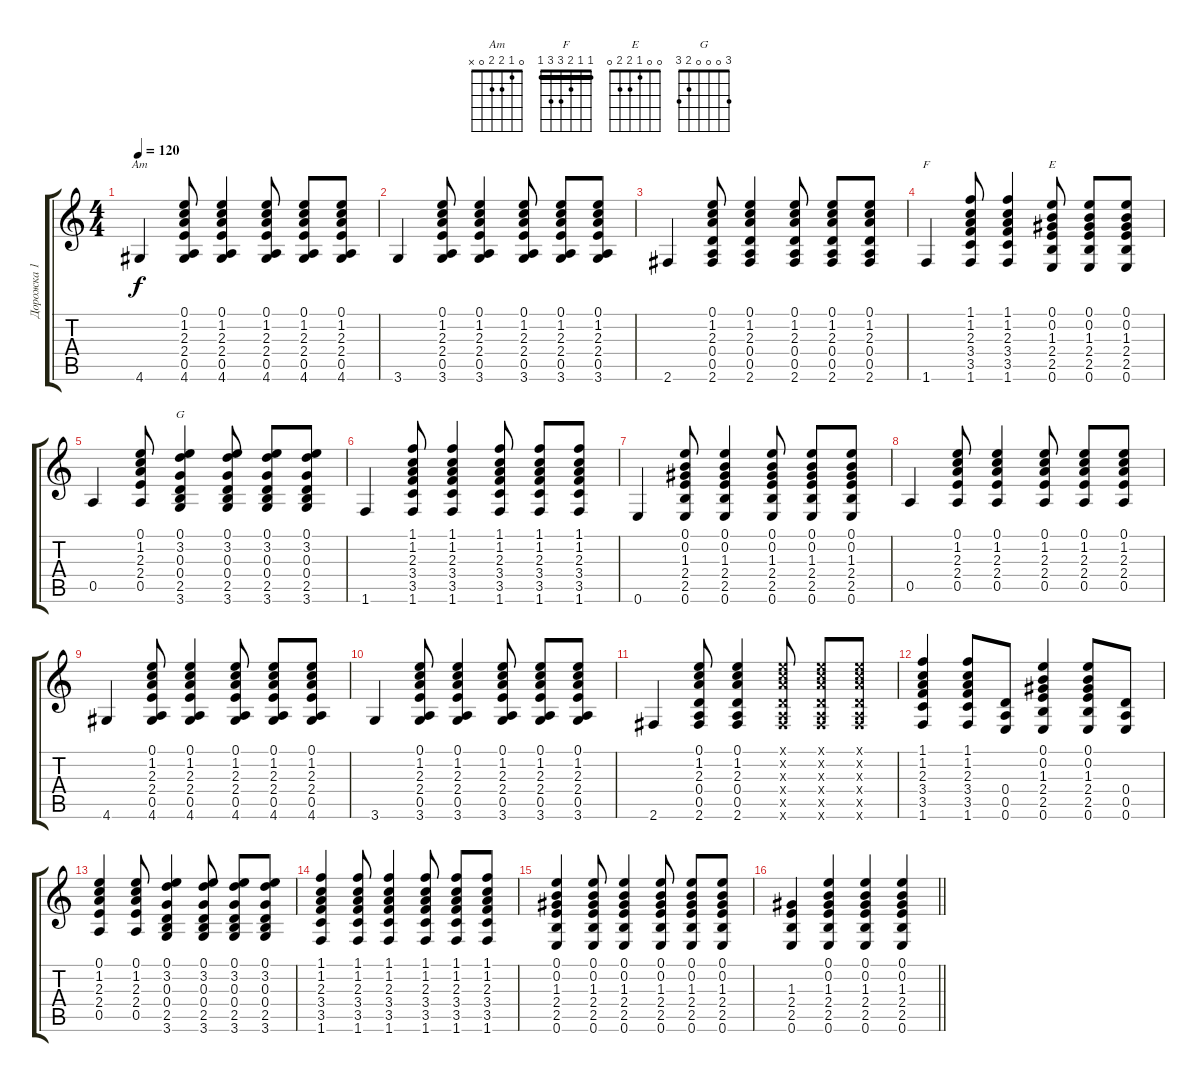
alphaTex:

\track ("Дорожка 1" "Дорожка 1") {instrument acousticguitarsteel}
\staff {score tabs}
\tuning (E4 B3 G3 D3 A2 E2) {hide}
\chord ("Am" 0 1 2 2 0 x)
\chord ("F" 1 1 2 3 3 1) {barre 1}
\chord ("E" 0 0 1 2 2 0)
\chord ("G" 3 0 0 0 2 3)
\ts (4 4)
\tempo 120
\clef g2
\ks c
4.6.4{ch "Am" dy f} (0.1 1.2 2.3 2.4 0.5 4.6).8 (0.1 1.2 2.3 2.4 0.5 4.6).4 (0.1 1.2 2.3 2.4 0.5 4.6).8 (0.1 1.2 2.3 2.4 0.5 4.6).8 (0.1 1.2 2.3 2.4 0.5 4.6).8 |
3.6.4 (0.1 1.2 2.3 2.4 0.5 3.6).8 (0.1 1.2 2.3 2.4 0.5 3.6).4 (0.1 1.2 2.3 2.4 0.5 3.6).8 (0.1 1.2 2.3 2.4 0.5 3.6).8 (0.1 1.2 2.3 2.4 0.5 3.6).8 |
2.6.4 (0.1 1.2 2.3 0.4 0.5 2.6).8 (0.1 1.2 2.3 0.4 0.5 2.6).4 (0.1 1.2 2.3 0.4 0.5 2.6).8 (0.1 1.2 2.3 0.4 0.5 2.6).8 (0.1 1.2 2.3 0.4 0.5 2.6).8 |
1.6.4{ch "F"} (1.1 1.2 2.3 3.4 3.5 1.6).8 (1.1 1.2 2.3 3.4 3.5 1.6).4 (0.1 0.2 1.3 2.4 2.5 0.6).8{ch "E"} (0.1 0.2 1.3 2.4 2.5 0.6).8 (0.1 0.2 1.3 2.4 2.5 0.6).8 |
0.5.4 (0.1 1.2 2.3 2.4 0.5).8 (0.1 3.2 0.3 0.4 2.5 3.6).4{ch "G"} (0.1 3.2 0.3 0.4 2.5 3.6).8 (0.1 3.2 0.3 0.4 2.5 3.6).8 (0.1 3.2 0.3 0.4 2.5 3.6).8 |
1.6.4 (1.1 1.2 2.3 3.4 3.5 1.6).8 (1.1 1.2 2.3 3.4 3.5 1.6).4 (1.1 1.2 2.3 3.4 3.5 1.6).8 (1.1 1.2 2.3 3.4 3.5 1.6).8 (1.1 1.2 2.3 3.4 3.5 1.6).8 |
0.6.4 (0.1 0.2 1.3 2.4 2.5 0.6).8 (0.1 0.2 1.3 2.4 2.5 0.6).4 (0.1 0.2 1.3 2.4 2.5 0.6).8 (0.1 0.2 1.3 2.4 2.5 0.6).8 (0.1 0.2 1.3 2.4 2.5 0.6).8 |
0.5.4 (0.1 1.2 2.3 2.4 0.5).8 (0.1 1.2 2.3 2.4 0.5).4 (0.1 1.2 2.3 2.4 0.5).8 (0.1 1.2 2.3 2.4 0.5).8 (0.1 1.2 2.3 2.4 0.5).8 |
4.6.4 (0.1 1.2 2.3 2.4 0.5 4.6).8 (0.1 1.2 2.3 2.4 0.5 4.6).4 (0.1 1.2 2.3 2.4 0.5 4.6).8 (0.1 1.2 2.3 2.4 0.5 4.6).8 (0.1 1.2 2.3 2.4 0.5 4.6).8 |
3.6.4 (0.1 1.2 2.3 2.4 0.5 3.6).8 (0.1 1.2 2.3 2.4 0.5 3.6).4 (0.1 1.2 2.3 2.4 0.5 3.6).8 (0.1 1.2 2.3 2.4 0.5 3.6).8 (0.1 1.2 2.3 2.4 0.5 3.6).8 |
2.6.4 (0.1 1.2 2.3 0.4 0.5 2.6).8 (0.1 1.2 2.3 0.4 0.5 2.6).4 (0.1{x} 1.2{x} 2.3{x} 0.4{x} 0.5{x} 2.6{x}).8 (0.1{x} 1.2{x} 2.3{x} 0.4{x} 0.5{x} 2.6{x}).8 (0.1{x} 1.2{x} 2.3{x} 0.4{x} 0.5{x} 2.6{x}).8 |
(1.1 1.2 2.3 3.4 3.5 1.6).4 (1.1 1.2 2.3 3.4 3.5 1.6).8 (0.4 0.5 0.6).8 (0.1 0.2 1.3 2.4 2.5 0.6).4 (0.1 0.2 1.3 2.4 2.5 0.6).8 (0.4 0.5 0.6).8 |
(0.1 1.2 2.3 2.4 0.5).4 (0.1 1.2 2.3 2.4 0.5).8 (0.1 3.2 0.3 0.4 2.5 3.6).4 (0.1 3.2 0.3 0.4 2.5 3.6).8 (0.1 3.2 0.3 0.4 2.5 3.6).8 (0.1 3.2 0.3 0.4 2.5 3.6).8 |
(1.1 1.2 2.3 3.4 3.5 1.6).4 (1.1 1.2 2.3 3.4 3.5 1.6).8 (1.1 1.2 2.3 3.4 3.5 1.6).4 (1.1 1.2 2.3 3.4 3.5 1.6).8 (1.1 1.2 2.3 3.4 3.5 1.6).8 (1.1 1.2 2.3 3.4 3.5 1.6).8 |
(0.1 0.2 1.3 2.4 2.5 0.6).4 (0.1 0.2 1.3 2.4 2.5 0.6).8 (0.1 0.2 1.3 2.4 2.5 0.6).4 (0.1 0.2 1.3 2.4 2.5 0.6).8 (0.1 0.2 1.3 2.4 2.5 0.6).8 (0.1 0.2 1.3 2.4 2.5 0.6).8 |
\barLineRight lightlight
(1.3 2.4 2.5 0.6).4 (0.1 0.2 1.3 2.4 2.5 0.6).4 (0.1 0.2 1.3 2.4 2.5 0.6).4 (0.1 0.2 1.3 2.4 2.5 0.6).4
